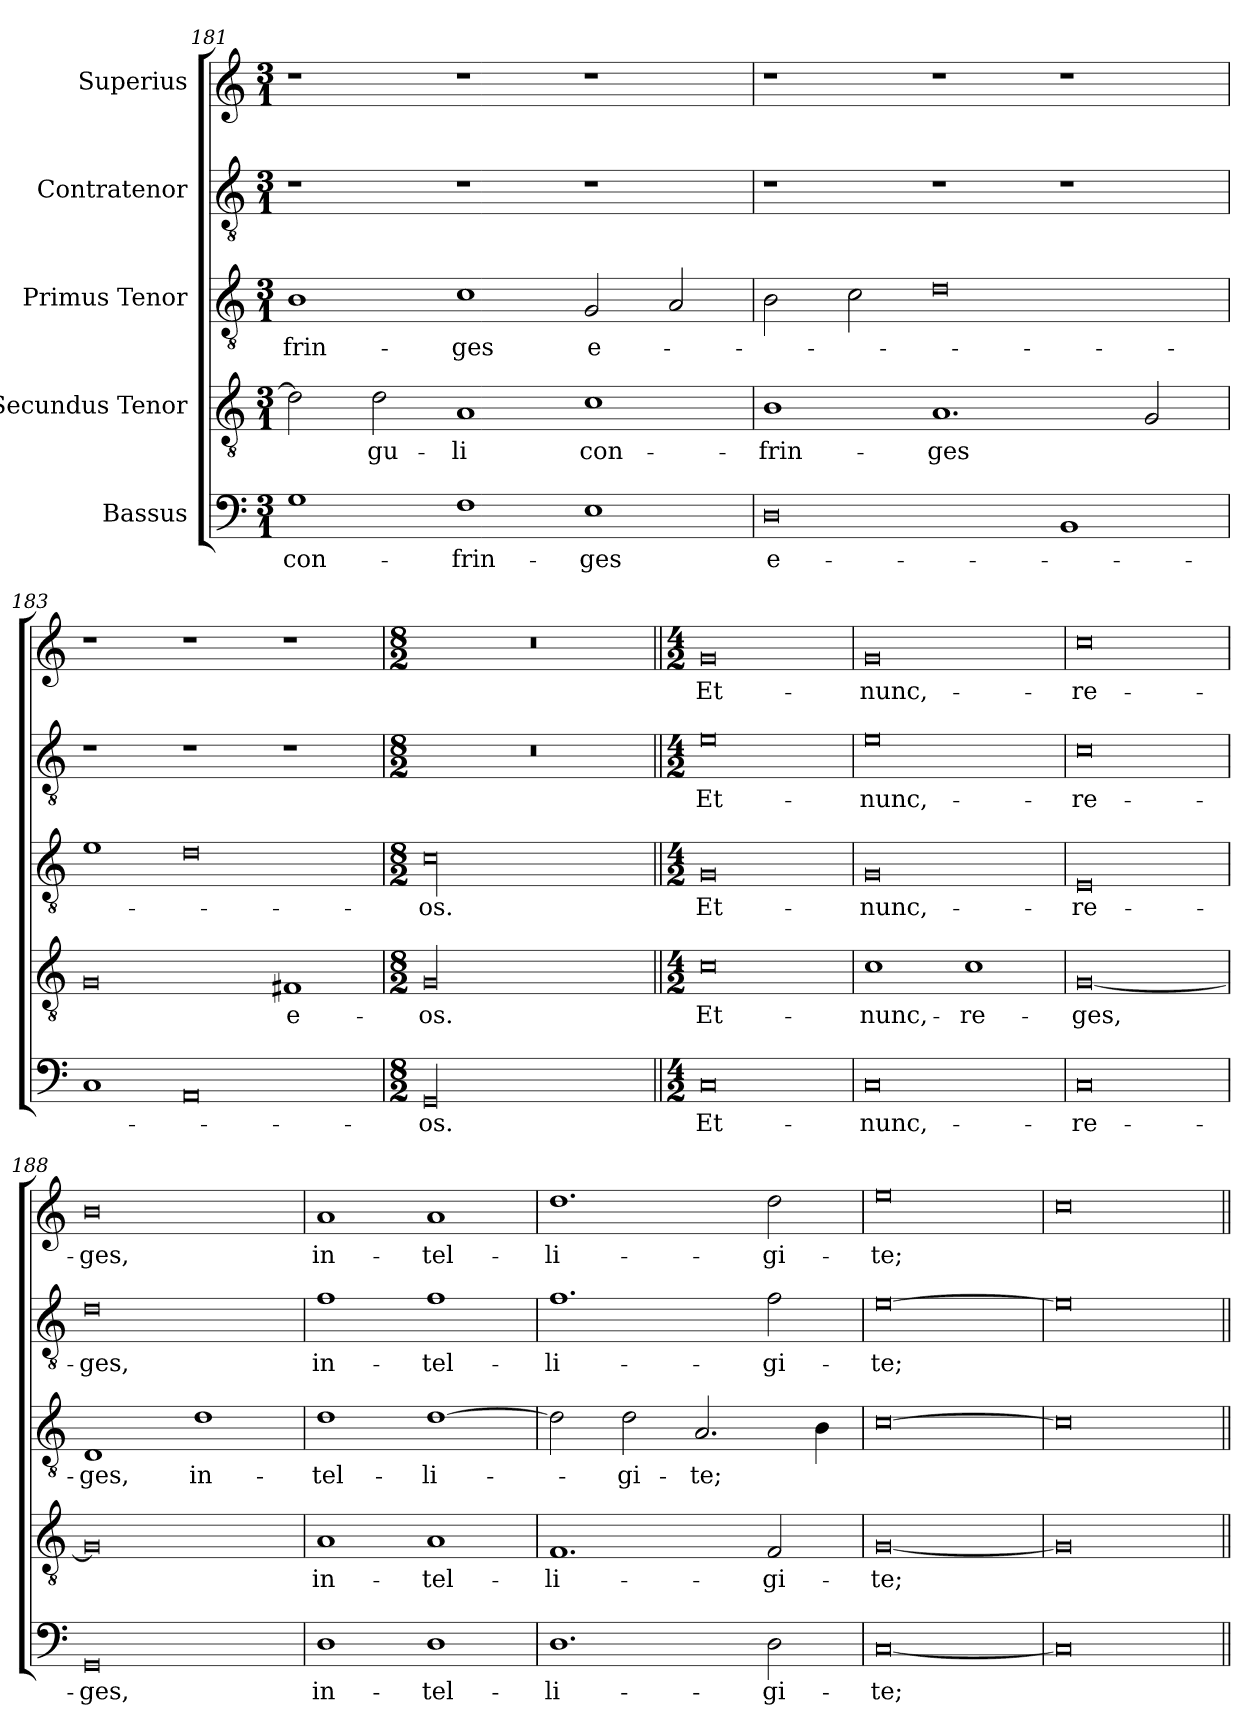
**kern	**text	**kern	**text	**kern	**text	**kern	**text	**kern	**text
*part5	*part5	*part4	*part4	*part3	*part3	*part2	*part2	*part1	*part1
*staff5	*staff5	*staff4	*staff4	*staff3	*staff3	*staff2	*staff2	*staff1	*staff1
*I"Bassus	*	*I"Secundus Tenor	*	*I"Primus Tenor	*	*I"Contratenor	*	*I"Superius	*
*clefF4	*	*clefGv2	*	*clefGv2	*	*clefGv2	*	*clefG2	*
*k[]	*	*k[]	*	*k[]	*	*k[]	*	*k[]	*
*M3/1	*	*M3/1	*	*M3/1	*	*M3/1	*	*M3/1	*
=181	=181	=181	=181	=181	=181	=181	=181	=181	=181
1G\	con-	2d\]	.	1B\	-frin-	1r	.	1r	.
.	.	2d\	-gu-	.	.	.	.	.	.
1F\	-frin-	1A/	-li	1c\	-ges	1r	.	1r	.
1E\	-ges	1c\	con-	2G/	e-	1r	.	1r	.
.	.	.	.	2A/	.	.	.	.	.
=182	=182	=182	=182	=182	=182	=182	=182	=182	=182
0D\	e-	1B\	-frin-	2B\	.	1r	.	1r	.
.	.	.	.	2c\	.	.	.	.	.
.	.	1.A/	-ges	0d\	.	1r	.	1r	.
1BB/	.	.	.	.	.	1r	.	1r	.
.	.	2G/	.	.	.	.	.	.	.
=183	=183	=183	=183	=183	=183	=183	=183	=183	=183
1C/	.	0G/	.	1e\	.	1r	.	1r	.
0AA/	.	.	.	0d\	.	1r	.	1r	.
.	.	1F#X/	e-	.	.	1r	.	1r	.
=184	=184	=184	=184	=184	=184	=184	=184	=184	=184
*M8/2	*	*M8/2	*	*M8/2	*	*M8/2	*	*M8/2	*
00GG/	-os.	00G/	-os.	00c\	-os.	00r	.	00r	.
=185||	=185||	=185||	=185||	=185||	=185||	=185||	=185||	=185||	=185||
*M4/2	*	*M4/2	*	*M4/2	*	*M4/2	*	*M4/2	*
0C/	Et-	0c\	Et-	0G/	Et-	0e\	Et-	0g/	Et-
=186	=186	=186	=186	=186	=186	=186	=186	=186	=186
0C/	nunc,-	1c\	nunc,-	0G/	nunc,-	0e\	nunc,-	0g/	nunc,-
.	.	1c\	re-	.	.	.	.	.	.
=187	=187	=187	=187	=187	=187	=187	=187	=187	=187
0C/	re-	[0G/	-ges,	0E/	re-	0c\	re-	0cc\	re-
=188	=188	=188	=188	=188	=188	=188	=188	=188	=188
0GG/	-ges,	0G/]	.	1D/	-ges,	0d\	-ges,	0b\	-ges,
.	.	.	.	1d\	in-	.	.	.	.
=189	=189	=189	=189	=189	=189	=189	=189	=189	=189
1D\	in-	1A/	in-	1d\	-tel-	1f\	in-	1a/	in-
1D\	-tel-	1A/	-tel-	[1d\	-li-	1f\	-tel-	1a/	-tel-
=190	=190	=190	=190	=190	=190	=190	=190	=190	=190
1.D\	-li-	1.F/	-li-	2d\]	.	1.f\	-li-	1.dd\	-li-
.	.	.	.	2d\	-gi-	.	.	.	.
.	.	.	.	2.A/	-te;	.	.	.	.
2D\	-gi-	2F/	-gi-	.	.	2f\	-gi-	2dd\	-gi-
.	.	.	.	4B\	.	.	.	.	.
=191	=191	=191	=191	=191	=191	=191	=191	=191	=191
[0C/	-te;	[0G/	-te;	[0c\	.	[0e\	-te;	0ee\	-te;
=192	=192	=192	=192	=192	=192	=192	=192	=192	=192
0C/]	.	0G/]	.	0c\]	.	0e\]	.	0cc\	.
=||	=||	=||	=||	=||	=||	=||	=||	=||	=||
*-	*-	*-	*-	*-	*-	*-	*-	*-	*-
